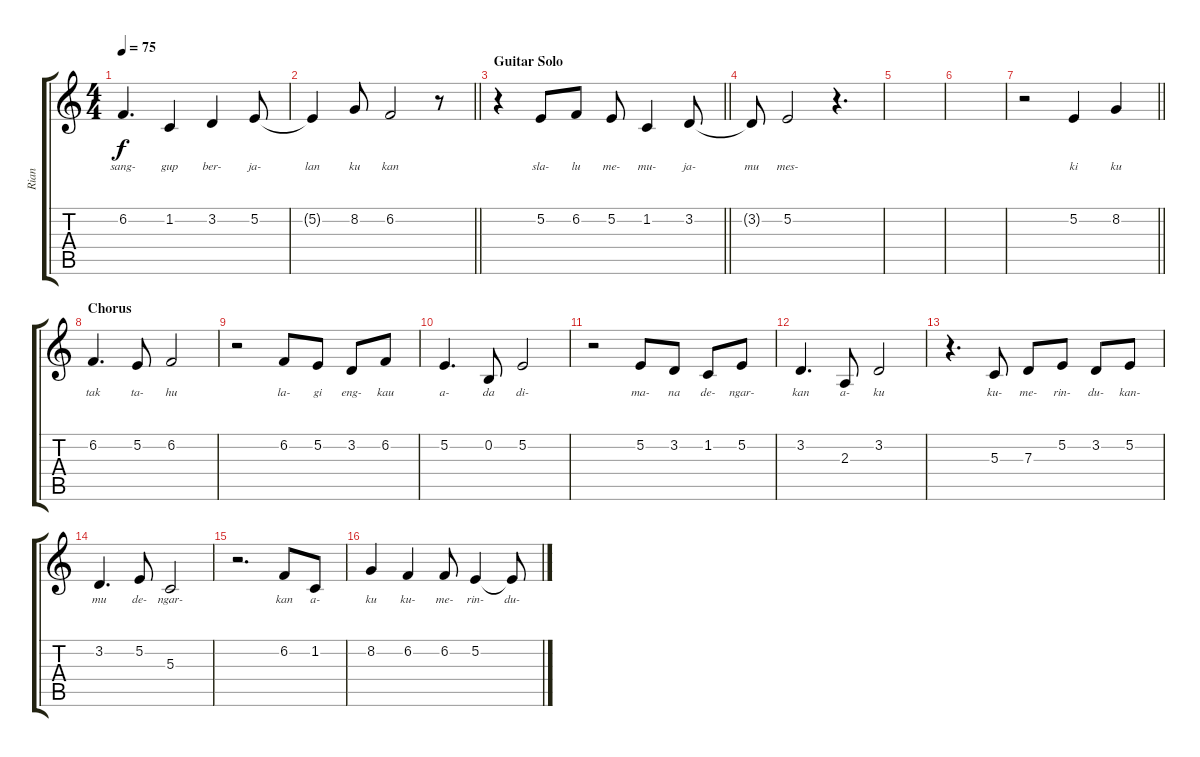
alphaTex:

\track ("Rian" "Rian") {mute instrument clarinet}
\staff {score tabs}
\tuning (E4 B3 G3 D3 A2 E2) {hide}
\ts (4 4)
\tempo 75
\clef g2
\ks c
6.2.4{d lyrics (0 "sang-") lyrics (1 "") lyrics (2 "") lyrics (3 "") lyrics (4 "") dy f} 1.2.4{lyrics (0 "gup") lyrics (1 "") lyrics (2 "") lyrics (3 "") lyrics (4 "")} 3.2.4{lyrics (0 "ber-") lyrics (1 "") lyrics (2 "") lyrics (3 "") lyrics (4 "")} 5.2.8{lyrics (0 "ja-") lyrics (1 "") lyrics (2 "") lyrics (3 "") lyrics (4 "")} |
\barLineRight lightlight
5.2{t}.4{lyrics (0 "lan") lyrics (1 "") lyrics (2 "") lyrics (3 "") lyrics (4 "")} 8.2.8{lyrics (0 "ku") lyrics (1 "") lyrics (2 "") lyrics (3 "") lyrics (4 "")} 6.2.2{lyrics (0 "kan") lyrics (1 "") lyrics (2 "") lyrics (3 "") lyrics (4 "")} r.8 |
\section ("" "Guitar Solo")
\barLineRight lightlight
r.4 5.2.8{lyrics (0 "sla-") lyrics (1 "") lyrics (2 "") lyrics (3 "") lyrics (4 "")} 6.2.8{lyrics (0 "lu") lyrics (1 "") lyrics (2 "") lyrics (3 "") lyrics (4 "")} 5.2.8{lyrics (0 "me-") lyrics (1 "") lyrics (2 "") lyrics (3 "") lyrics (4 "")} 1.2.4{lyrics (0 "mu-") lyrics (1 "") lyrics (2 "") lyrics (3 "") lyrics (4 "")} 3.2.8{lyrics (0 "ja-") lyrics (1 "") lyrics (2 "") lyrics (3 "") lyrics (4 "")} |
3.2{t}.8{lyrics (0 "mu") lyrics (1 "") lyrics (2 "") lyrics (3 "") lyrics (4 "")} 5.2.2{lyrics (0 "mes-") lyrics (1 "") lyrics (2 "") lyrics (3 "") lyrics (4 "")} r.4{d} |
|
|
\barLineRight lightlight
r.2 5.2.4{lyrics (0 "ki") lyrics (1 "") lyrics (2 "") lyrics (3 "") lyrics (4 "")} 8.2.4{lyrics (0 "ku") lyrics (1 "") lyrics (2 "") lyrics (3 "") lyrics (4 "")} |
\section ("" "Chorus")
6.2.4{d lyrics (0 "tak") lyrics (1 "") lyrics (2 "") lyrics (3 "") lyrics (4 "")} 5.2.8{lyrics (0 "ta-") lyrics (1 "") lyrics (2 "") lyrics (3 "") lyrics (4 "")} 6.2.2{lyrics (0 "hu") lyrics (1 "") lyrics (2 "") lyrics (3 "") lyrics (4 "")} |
r.2 6.2.8{lyrics (0 "la-") lyrics (1 "") lyrics (2 "") lyrics (3 "") lyrics (4 "")} 5.2.8{lyrics (0 "gi") lyrics (1 "") lyrics (2 "") lyrics (3 "") lyrics (4 "")} 3.2.8{lyrics (0 "eng-") lyrics (1 "") lyrics (2 "") lyrics (3 "") lyrics (4 "")} 6.2.8{lyrics (0 "kau") lyrics (1 "") lyrics (2 "") lyrics (3 "") lyrics (4 "")} |
5.2.4{d lyrics (0 "a-") lyrics (1 "") lyrics (2 "") lyrics (3 "") lyrics (4 "")} 0.2.8{lyrics (0 "da") lyrics (1 "") lyrics (2 "") lyrics (3 "") lyrics (4 "")} 5.2.2{lyrics (0 "di-") lyrics (1 "") lyrics (2 "") lyrics (3 "") lyrics (4 "")} |
r.2 5.2.8{lyrics (0 "ma-") lyrics (1 "") lyrics (2 "") lyrics (3 "") lyrics (4 "")} 3.2.8{lyrics (0 "na") lyrics (1 "") lyrics (2 "") lyrics (3 "") lyrics (4 "")} 1.2.8{lyrics (0 "de-") lyrics (1 "") lyrics (2 "") lyrics (3 "") lyrics (4 "")} 5.2.8{lyrics (0 "ngar-") lyrics (1 "") lyrics (2 "") lyrics (3 "") lyrics (4 "")} |
3.2.4{d lyrics (0 "kan") lyrics (1 "") lyrics (2 "") lyrics (3 "") lyrics (4 "")} 2.3.8{lyrics (0 "a-") lyrics (1 "") lyrics (2 "") lyrics (3 "") lyrics (4 "")} 3.2.2{lyrics (0 "ku") lyrics (1 "") lyrics (2 "") lyrics (3 "") lyrics (4 "")} |
r.4{d} 5.3.8{lyrics (0 "ku-") lyrics (1 "") lyrics (2 "") lyrics (3 "") lyrics (4 "")} 7.3.8{lyrics (0 "me-") lyrics (1 "") lyrics (2 "") lyrics (3 "") lyrics (4 "")} 5.2.8{lyrics (0 "rin-") lyrics (1 "") lyrics (2 "") lyrics (3 "") lyrics (4 "")} 3.2.8{lyrics (0 "du-") lyrics (1 "") lyrics (2 "") lyrics (3 "") lyrics (4 "")} 5.2.8{lyrics (0 "kan-") lyrics (1 "") lyrics (2 "") lyrics (3 "") lyrics (4 "")} |
3.2.4{d lyrics (0 "mu") lyrics (1 "") lyrics (2 "") lyrics (3 "") lyrics (4 "")} 5.2.8{lyrics (0 "de-") lyrics (1 "") lyrics (2 "") lyrics (3 "") lyrics (4 "")} 5.3.2{lyrics (0 "ngar-") lyrics (1 "") lyrics (2 "") lyrics (3 "") lyrics (4 "")} |
r.2{d} 6.2.8{lyrics (0 "kan") lyrics (1 "") lyrics (2 "") lyrics (3 "") lyrics (4 "")} 1.2.8{lyrics (0 "a-") lyrics (1 "") lyrics (2 "") lyrics (3 "") lyrics (4 "")} |
8.2.4{lyrics (0 "ku") lyrics (1 "") lyrics (2 "") lyrics (3 "") lyrics (4 "")} 6.2.4{lyrics (0 "ku-") lyrics (1 "") lyrics (2 "") lyrics (3 "") lyrics (4 "")} 6.2.8{lyrics (0 "me-") lyrics (1 "") lyrics (2 "") lyrics (3 "") lyrics (4 "")} 5.2.4{lyrics (0 "rin-") lyrics (1 "") lyrics (2 "") lyrics (3 "") lyrics (4 "")} 5.2{t}.8{lyrics (0 "du-") lyrics (1 "") lyrics (2 "") lyrics (3 "") lyrics (4 "")}
